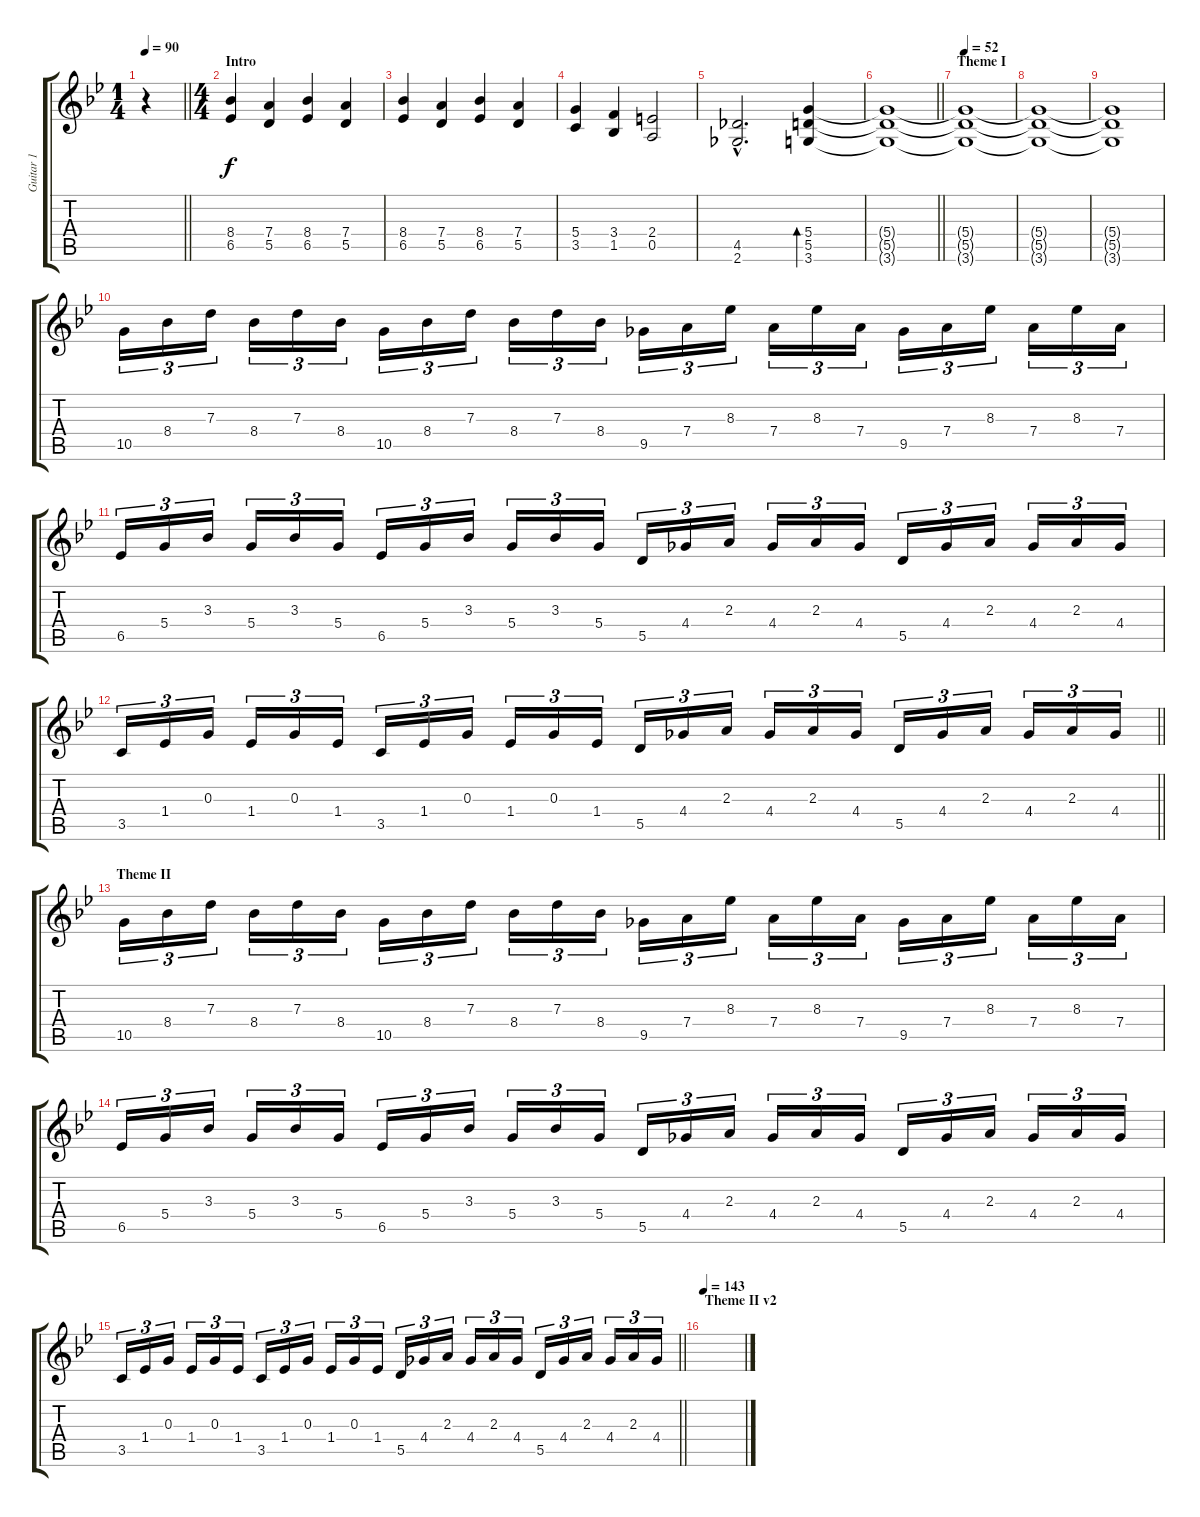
\track ("Guitar 1" "Guitar 1") {instrument distortionguitar}
\staff {score tabs}
\tuning (E4 B3 G3 D3 A2 E2) {hide}
\ts (1 4)
\tempo 90
\clef g2
\barLineRight lightlight
\ks bb
r.4{txt "" dy f instrument distortionguitar} |
\ts (4 4)
\section ("" "Intro")
(8.4 6.5).4 (7.4 5.5).4 (8.4 6.5).4 (7.4 5.5).4 |
(8.4 6.5).4 (7.4 5.5).4 (8.4 6.5).4 (7.4 5.5).4 |
(5.4 3.5).4 (3.4 1.5).4 (2.4 0.5).2 |
(4.5{hac} 2.6{hac}).2{d} (5.4 5.5 3.6).4{bd 480} |
\barLineRight lightlight
(5.4{t} 5.5{t} 3.6{t}).1 |
\section ("" "Theme I")
\tempo 52
(5.4{t} 5.5{t} 3.6{t}).1 |
(5.4{t} 5.5{t} 3.6{t}).1{volume 0} |
(5.4{t} 5.5{t} 3.6{t}).1 |
10.5.16{tu (3 2) instrument acousticguitarnylon} 8.4.16{tu (3 2)} 7.3.16{tu (3 2)} 8.4.16{tu (3 2)} 7.3.16{tu (3 2)} 8.4.16{tu (3 2)} 10.5.16{tu (3 2)} 8.4.16{tu (3 2)} 7.3.16{tu (3 2)} 8.4.16{tu (3 2)} 7.3.16{tu (3 2)} 8.4.16{tu (3 2)} 9.5.16{tu (3 2)} 7.4.16{tu (3 2)} 8.3.16{tu (3 2)} 7.4.16{tu (3 2)} 8.3.16{tu (3 2)} 7.4.16{tu (3 2)} 9.5.16{tu (3 2)} 7.4.16{tu (3 2)} 8.3.16{tu (3 2)} 7.4.16{tu (3 2)} 8.3.16{tu (3 2)} 7.4.16{tu (3 2)} |
6.5.16{tu (3 2)} 5.4.16{tu (3 2)} 3.3.16{tu (3 2)} 5.4.16{tu (3 2)} 3.3.16{tu (3 2)} 5.4.16{tu (3 2)} 6.5.16{tu (3 2)} 5.4.16{tu (3 2)} 3.3.16{tu (3 2)} 5.4.16{tu (3 2)} 3.3.16{tu (3 2)} 5.4.16{tu (3 2)} 5.5.16{tu (3 2)} 4.4.16{tu (3 2)} 2.3.16{tu (3 2)} 4.4.16{tu (3 2)} 2.3.16{tu (3 2)} 4.4.16{tu (3 2)} 5.5.16{tu (3 2)} 4.4.16{tu (3 2)} 2.3.16{tu (3 2)} 4.4.16{tu (3 2)} 2.3.16{tu (3 2)} 4.4.16{tu (3 2)} |
\barLineRight lightlight
3.5.16{tu (3 2)} 1.4.16{tu (3 2)} 0.3.16{tu (3 2)} 1.4.16{tu (3 2)} 0.3.16{tu (3 2)} 1.4.16{tu (3 2)} 3.5.16{tu (3 2)} 1.4.16{tu (3 2)} 0.3.16{tu (3 2)} 1.4.16{tu (3 2)} 0.3.16{tu (3 2)} 1.4.16{tu (3 2)} 5.5.16{tu (3 2)} 4.4.16{tu (3 2)} 2.3.16{tu (3 2)} 4.4.16{tu (3 2)} 2.3.16{tu (3 2)} 4.4.16{tu (3 2)} 5.5.16{tu (3 2)} 4.4.16{tu (3 2)} 2.3.16{tu (3 2)} 4.4.16{tu (3 2)} 2.3.16{tu (3 2)} 4.4.16{tu (3 2)} |
\section ("" "Theme II")
10.5.16{tu (3 2) instrument acousticguitarnylon} 8.4.16{tu (3 2)} 7.3.16{tu (3 2)} 8.4.16{tu (3 2)} 7.3.16{tu (3 2)} 8.4.16{tu (3 2)} 10.5.16{tu (3 2)} 8.4.16{tu (3 2)} 7.3.16{tu (3 2)} 8.4.16{tu (3 2)} 7.3.16{tu (3 2)} 8.4.16{tu (3 2)} 9.5.16{tu (3 2)} 7.4.16{tu (3 2)} 8.3.16{tu (3 2)} 7.4.16{tu (3 2)} 8.3.16{tu (3 2)} 7.4.16{tu (3 2)} 9.5.16{tu (3 2)} 7.4.16{tu (3 2)} 8.3.16{tu (3 2)} 7.4.16{tu (3 2)} 8.3.16{tu (3 2)} 7.4.16{tu (3 2)} |
6.5.16{tu (3 2)} 5.4.16{tu (3 2)} 3.3.16{tu (3 2)} 5.4.16{tu (3 2)} 3.3.16{tu (3 2)} 5.4.16{tu (3 2)} 6.5.16{tu (3 2)} 5.4.16{tu (3 2)} 3.3.16{tu (3 2)} 5.4.16{tu (3 2)} 3.3.16{tu (3 2)} 5.4.16{tu (3 2)} 5.5.16{tu (3 2)} 4.4.16{tu (3 2)} 2.3.16{tu (3 2)} 4.4.16{tu (3 2)} 2.3.16{tu (3 2)} 4.4.16{tu (3 2)} 5.5.16{tu (3 2)} 4.4.16{tu (3 2)} 2.3.16{tu (3 2)} 4.4.16{tu (3 2)} 2.3.16{tu (3 2)} 4.4.16{tu (3 2)} |
\barLineRight lightlight
3.5.16{tu (3 2)} 1.4.16{tu (3 2)} 0.3.16{tu (3 2)} 1.4.16{tu (3 2)} 0.3.16{tu (3 2)} 1.4.16{tu (3 2)} 3.5.16{tu (3 2)} 1.4.16{tu (3 2)} 0.3.16{tu (3 2)} 1.4.16{tu (3 2)} 0.3.16{tu (3 2)} 1.4.16{tu (3 2)} 5.5.16{tu (3 2)} 4.4.16{tu (3 2)} 2.3.16{tu (3 2)} 4.4.16{tu (3 2)} 2.3.16{tu (3 2)} 4.4.16{tu (3 2)} 5.5.16{tu (3 2)} 4.4.16{tu (3 2)} 2.3.16{tu (3 2)} 4.4.16{tu (3 2)} 2.3.16{tu (3 2)} 4.4.16{tu (3 2)} |
\section ("" "Theme II v2")
\tempo 143
